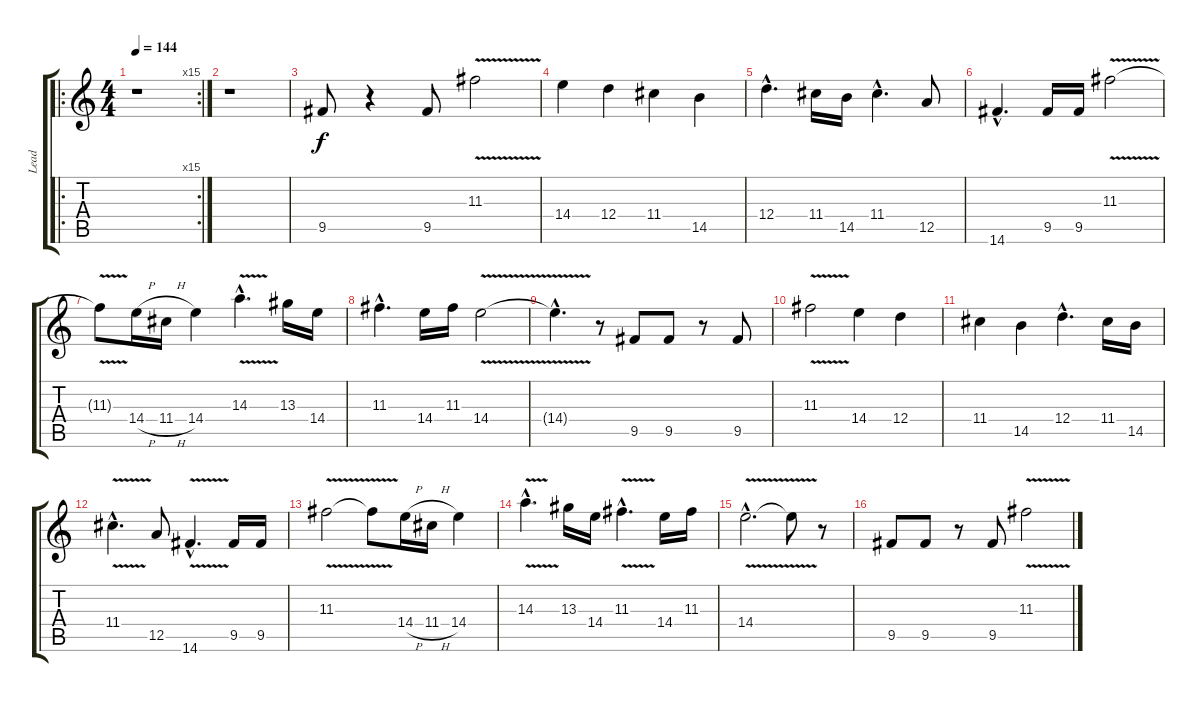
\track ("Lead" "Lead") {instrument overdrivenguitar}
\staff {score tabs}
\tuning (E4 B3 G3 D3 A2 E2) {hide}
\ro
\rc 15
\ts (4 4)
\tempo 144
\clef g2
\ks c
r.1{dy f instrument overdrivenguitar} |
r.1 |
9.5.8 r.4 9.5.8 11.3{v}.2 |
14.4.4 12.4.4 11.4.4 14.5.4 |
12.4{hac}.4{d} 11.4.16 14.5.16 11.4{hac}.4{d} 12.5.8 |
14.6{hac}.4{d} 9.5.16 9.5.16 11.3{v}.2 |
11.3{t}.8 14.4{h}.16 11.4{h}.16 14.4.4 14.3{v hac}.4{d} 13.3.16 14.4.16 |
11.3{hac}.4{d} 14.4.16 11.3.16 14.4{v}.2 |
14.4{hac t}.4{d} r.8 9.5.8 9.5.8 r.8 9.5.8 |
11.3{v}.2 14.4.4 12.4.4 |
11.4.4 14.5.4 12.4{hac}.4{d} 11.4.16 14.5.16 |
11.4{v hac}.4{d} 12.5.8 14.6{v hac}.4{d} 9.5.16 9.5.16 |
11.3{v}.2 11.3{t}.8 14.4{h}.16 11.4{h}.16 14.4.4 |
14.3{v hac}.4{d} 13.3.16 14.4.16 11.3{v hac}.4{d} 14.4.16 11.3.16 |
14.4{v hac}.2{d} 14.4{t}.8 r.8 |
9.5.8 9.5.8 r.8 9.5.8 11.3{v}.2
